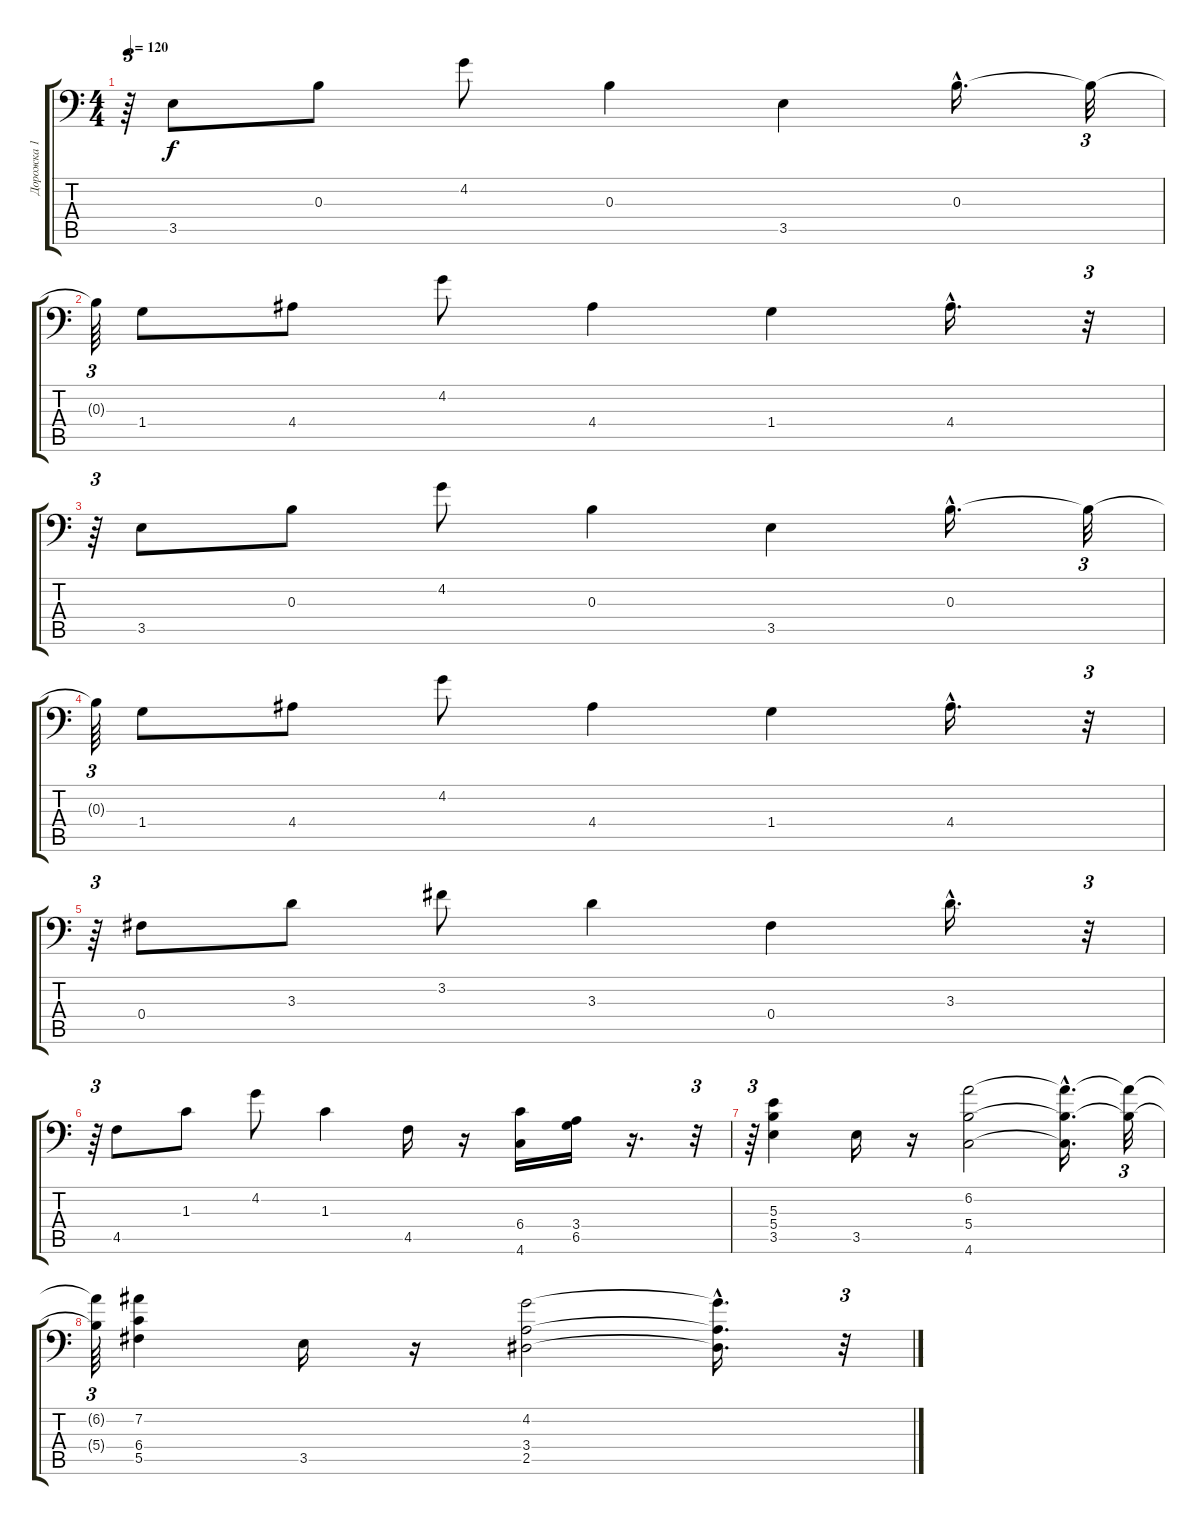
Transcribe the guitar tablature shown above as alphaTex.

\track ("Дорожка 1" "Дорожка 1") {instrument distortionguitar}
\staff {score tabs}
\tuning (Ab3 Eb3 B2 Gb2 Db2 Ab1) {hide}
\ts (4 4)
\tempo 120
\clef f4
\ks c
r.64{tu (3 2) dy f} 3.5.8 0.3.8 4.2.8 0.3.4 3.5.4 0.3{hac}.16{d} 0.3{t}.32{tu (3 2)} |
0.3{t}.64{tu (3 2)} 1.4.8 4.4.8 4.2.8 4.4.4 1.4.4 4.4{hac}.16{d} r.32{tu (3 2)} |
r.64{tu (3 2)} 3.5.8 0.3.8 4.2.8 0.3.4 3.5.4 0.3{hac}.16{d} 0.3{t}.32{tu (3 2)} |
0.3{t}.64{tu (3 2)} 1.4.8 4.4.8 4.2.8 4.4.4 1.4.4 4.4{hac}.16{d} r.32{tu (3 2)} |
r.64{tu (3 2)} 0.4.8 3.3.8 3.2.8 3.3.4 0.4.4 3.3{hac}.16{d} r.32{tu (3 2)} |
r.64{tu (3 2)} 4.5.8 1.3.8 4.2.8 1.3.4 4.5.16 r.16 (6.4 4.6).16 (3.4 6.5).16 r.16{d} r.32{tu (3 2)} |
r.64{tu (3 2)} (5.3 5.4 3.5).4 3.5.16 r.16 (6.2 5.4 4.6).2 (6.2{hac t} 5.4{hac t} 4.6{hac t}).16{d} (6.2{t} 5.4{t}).32{tu (3 2)} |
(6.2{t} 5.4{t}).64{tu (3 2)} (7.2 6.4 5.5).4 3.5.16 r.16 (4.2 3.4 2.5).2 (4.2{hac t} 3.4{hac t} 2.5{hac t}).16{d} r.32{tu (3 2)}
